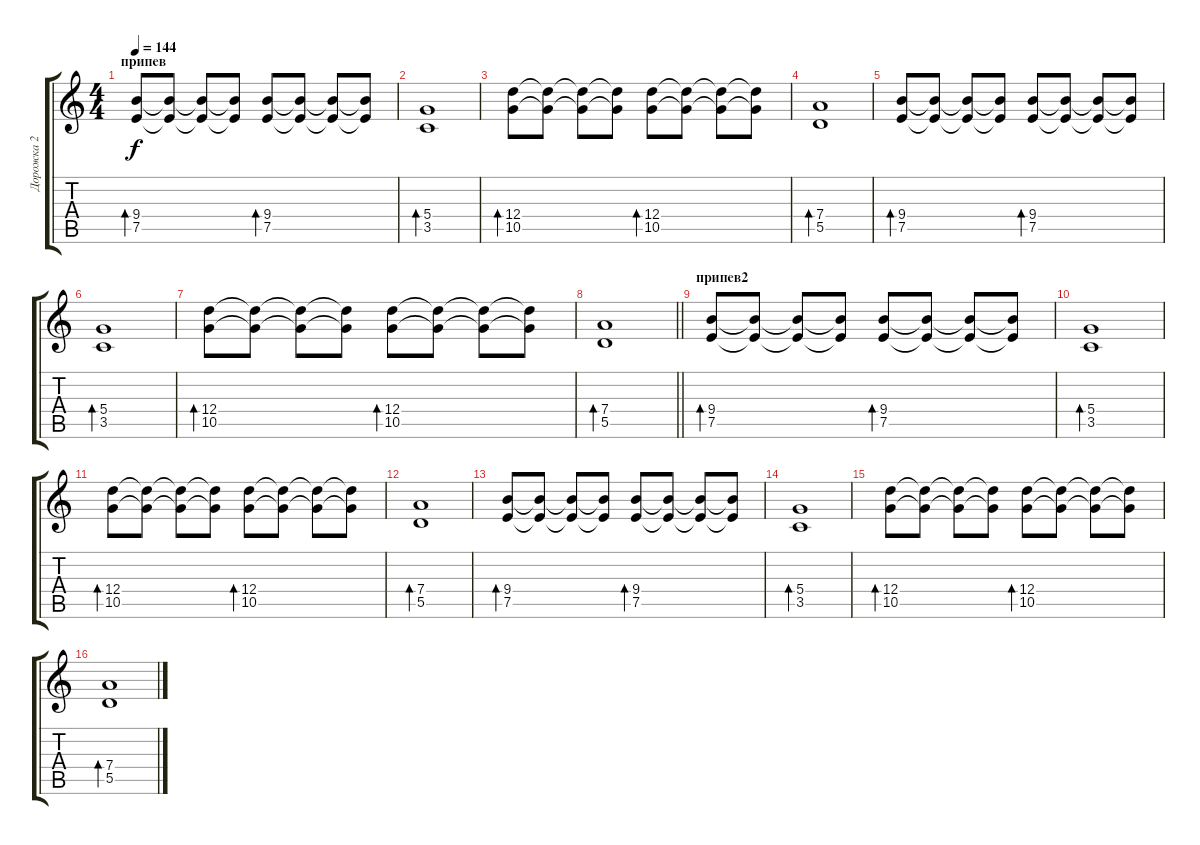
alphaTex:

\track ("Дорожка 2" "Дорожка 2") {instrument electricguitarjazz}
\staff {score tabs}
\tuning (E4 B3 G3 D3 A2 E2) {hide}
\ts (4 4)
\section ("" "припев")
\tempo 144
\clef g2
\ks c
(9.4 7.5).8{bd 60 dy f instrument overdrivenguitar} (9.4{t} 7.5{t}).8 (9.4{t} 7.5{t}).8 (9.4{t} 7.5{t}).8 (9.4 7.5).8{bd 60} (9.4{t} 7.5{t}).8 (9.4{t} 7.5{t}).8 (9.4{t} 7.5{t}).8 |
(5.4 3.5).1{bd 60} |
(12.4 10.5).8{bd 60 instrument overdrivenguitar} (12.4{t} 10.5{t}).8 (12.4{t} 10.5{t}).8 (12.4{t} 10.5{t}).8 (12.4 10.5).8{bd 60} (12.4{t} 10.5{t}).8 (12.4{t} 10.5{t}).8 (12.4{t} 10.5{t}).8 |
(7.4 5.5).1{bd 60} |
(9.4 7.5).8{bd 60 instrument overdrivenguitar} (9.4{t} 7.5{t}).8 (9.4{t} 7.5{t}).8 (9.4{t} 7.5{t}).8 (9.4 7.5).8{bd 60} (9.4{t} 7.5{t}).8 (9.4{t} 7.5{t}).8 (9.4{t} 7.5{t}).8 |
(5.4 3.5).1{bd 60} |
(12.4 10.5).8{bd 60 instrument overdrivenguitar} (12.4{t} 10.5{t}).8 (12.4{t} 10.5{t}).8 (12.4{t} 10.5{t}).8 (12.4 10.5).8{bd 60} (12.4{t} 10.5{t}).8 (12.4{t} 10.5{t}).8 (12.4{t} 10.5{t}).8 |
\barLineRight lightlight
(7.4 5.5).1{bd 60} |
\section ("" "припев2")
(9.4 7.5).8{bd 60 instrument overdrivenguitar} (9.4{t} 7.5{t}).8 (9.4{t} 7.5{t}).8 (9.4{t} 7.5{t}).8 (9.4 7.5).8{bd 60} (9.4{t} 7.5{t}).8 (9.4{t} 7.5{t}).8 (9.4{t} 7.5{t}).8 |
(5.4 3.5).1{bd 60} |
(12.4 10.5).8{bd 60 instrument overdrivenguitar} (12.4{t} 10.5{t}).8 (12.4{t} 10.5{t}).8 (12.4{t} 10.5{t}).8 (12.4 10.5).8{bd 60} (12.4{t} 10.5{t}).8 (12.4{t} 10.5{t}).8 (12.4{t} 10.5{t}).8 |
(7.4 5.5).1{bd 60} |
(9.4 7.5).8{bd 60 instrument overdrivenguitar} (9.4{t} 7.5{t}).8 (9.4{t} 7.5{t}).8 (9.4{t} 7.5{t}).8 (9.4 7.5).8{bd 60} (9.4{t} 7.5{t}).8 (9.4{t} 7.5{t}).8 (9.4{t} 7.5{t}).8 |
(5.4 3.5).1{bd 60} |
(12.4 10.5).8{bd 60 instrument overdrivenguitar} (12.4{t} 10.5{t}).8 (12.4{t} 10.5{t}).8 (12.4{t} 10.5{t}).8 (12.4 10.5).8{bd 60} (12.4{t} 10.5{t}).8 (12.4{t} 10.5{t}).8 (12.4{t} 10.5{t}).8 |
(7.4 5.5).1{bd 60}
